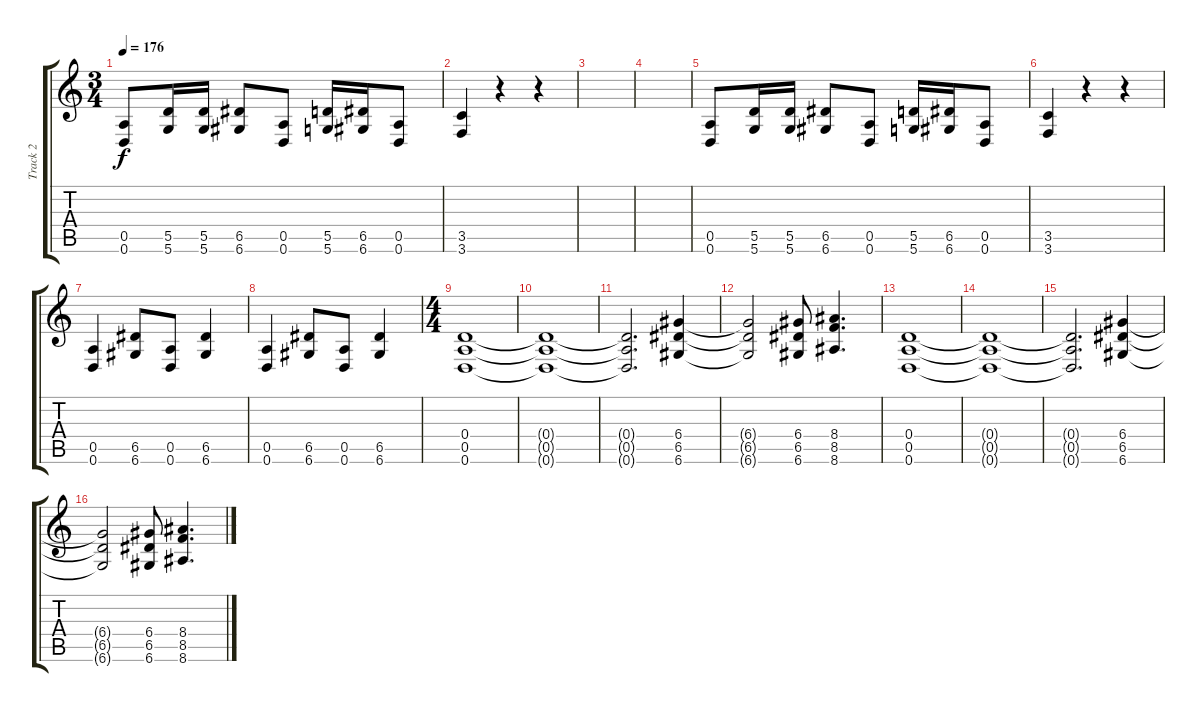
\track ("Track 2" "Track 2") {instrument distortionguitar}
\staff {score tabs}
\tuning (E4 B3 G3 D3 A2 D2) {hide}
\ts (3 4)
\tempo 176
\clef g2
\ks c
(0.5 0.6).8{dy f} (5.5 5.6).16 (5.5 5.6).16 (6.5 6.6).8 (0.5 0.6).8 (5.5 5.6).16 (6.5 6.6).16 (0.5 0.6).8 |
(3.5 3.6).4 r.4 r.4 |
|
|
(0.5 0.6).8 (5.5 5.6).16 (5.5 5.6).16 (6.5 6.6).8 (0.5 0.6).8 (5.5 5.6).16 (6.5 6.6).16 (0.5 0.6).8 |
(3.5 3.6).4 r.4 r.4 |
(0.5 0.6).4 (6.5 6.6).8 (0.5 0.6).8 (6.5 6.6).4 |
(0.5 0.6).4 (6.5 6.6).8 (0.5 0.6).8 (6.5 6.6).4 |
\ts (4 4)
(0.4 0.5 0.6).1 |
(0.4{t} 0.5{t} 0.6{t}).1 |
(0.4{t} 0.5{t} 0.6{t}).2{d} (6.4 6.5 6.6).4 |
(6.4{t} 6.5{t} 6.6{t}).2 (6.4 6.5 6.6).8 (8.4 8.5 8.6).4{d} |
(0.4 0.5 0.6).1 |
(0.4{t} 0.5{t} 0.6{t}).1 |
(0.4{t} 0.5{t} 0.6{t}).2{d} (6.4 6.5 6.6).4 |
(6.4{t} 6.5{t} 6.6{t}).2 (6.4 6.5 6.6).8 (8.4 8.5 8.6).4{d}
